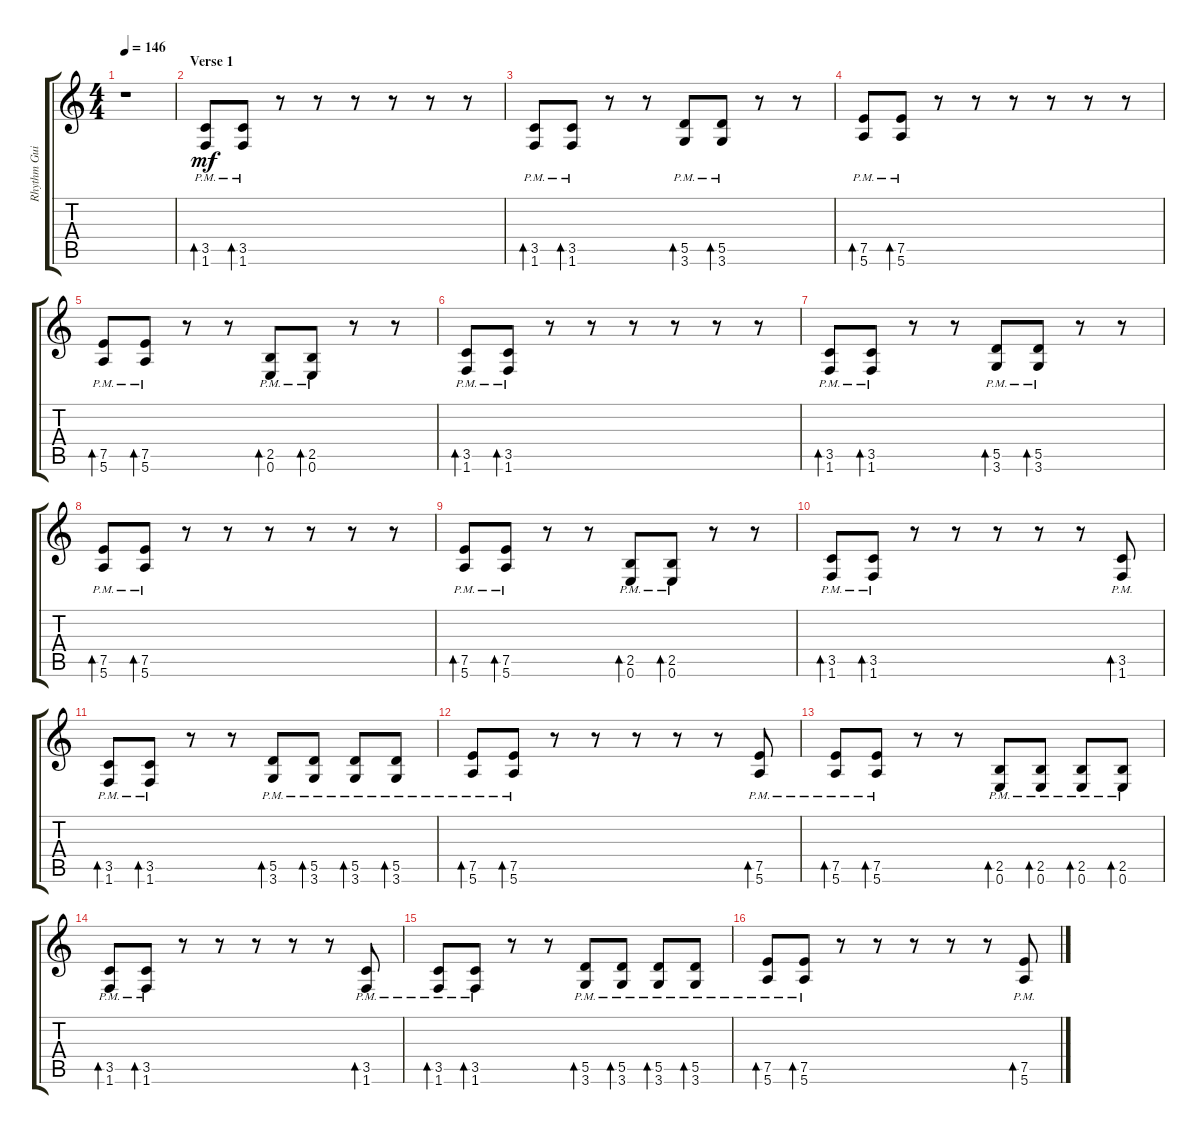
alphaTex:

\track ("Rhythm Guitar" "Rhythm Gui") {instrument overdrivenguitar}
\staff {score tabs}
\tuning (E4 B3 G3 D3 A2 E2) {hide}
\ts (4 4)
\tempo 146
\clef g2
\ks c
r.1{dy mf instrument overdrivenguitar} |
\section ("" "Verse 1")
(3.5{pm} 1.6{pm}).8{bd 30} (3.5{pm} 1.6{pm}).8{bd 30} r.8 r.8 r.8 r.8 r.8 r.8 |
(3.5{pm} 1.6{pm}).8{bd 30} (3.5{pm} 1.6{pm}).8{bd 30} r.8 r.8 (5.5{pm} 3.6{pm}).8{bd 30} (5.5{pm} 3.6{pm}).8{bd 30} r.8 r.8 |
(7.5{pm} 5.6{pm}).8{bd 30} (7.5{pm} 5.6{pm}).8{bd 30} r.8 r.8 r.8 r.8 r.8 r.8 |
(7.5{pm} 5.6{pm}).8{bd 30} (7.5{pm} 5.6{pm}).8{bd 30} r.8 r.8 (2.5{pm} 0.6{pm}).8{bd 30} (2.5{pm} 0.6{pm}).8{bd 30} r.8 r.8 |
(3.5{pm} 1.6{pm}).8{bd 30} (3.5{pm} 1.6{pm}).8{bd 30} r.8 r.8 r.8 r.8 r.8 r.8 |
(3.5{pm} 1.6{pm}).8{bd 30} (3.5{pm} 1.6{pm}).8{bd 30} r.8 r.8 (5.5{pm} 3.6{pm}).8{bd 30} (5.5{pm} 3.6{pm}).8{bd 30} r.8 r.8 |
(7.5{pm} 5.6{pm}).8{bd 30} (7.5{pm} 5.6{pm}).8{bd 30} r.8 r.8 r.8 r.8 r.8 r.8 |
(7.5{pm} 5.6{pm}).8{bd 30} (7.5{pm} 5.6{pm}).8{bd 30} r.8 r.8 (2.5{pm} 0.6{pm}).8{bd 30} (2.5{pm} 0.6{pm}).8{bd 30} r.8 r.8 |
(3.5{pm} 1.6{pm}).8{bd 30} (3.5{pm} 1.6{pm}).8{bd 30} r.8 r.8 r.8 r.8 r.8 (3.5{pm} 1.6{pm}).8{bd 30} |
(3.5{pm} 1.6{pm}).8{bd 30} (3.5{pm} 1.6{pm}).8{bd 30} r.8 r.8 (5.5{pm} 3.6{pm}).8{bd 30} (5.5{pm} 3.6{pm}).8{bd 30} (5.5{pm} 3.6{pm}).8{bd 30} (5.5{pm} 3.6{pm}).8{bd 30} |
(7.5{pm} 5.6{pm}).8{bd 30} (7.5{pm} 5.6{pm}).8{bd 30} r.8 r.8 r.8 r.8 r.8 (7.5{pm} 5.6{pm}).8{bd 30} |
(7.5{pm} 5.6{pm}).8{bd 30} (7.5{pm} 5.6{pm}).8{bd 30} r.8 r.8 (2.5{pm} 0.6{pm}).8{bd 30} (2.5{pm} 0.6{pm}).8{bd 30} (2.5{pm} 0.6{pm}).8{bd 30} (2.5{pm} 0.6{pm}).8{bd 30} |
(3.5{pm} 1.6{pm}).8{bd 30} (3.5{pm} 1.6{pm}).8{bd 30} r.8 r.8 r.8 r.8 r.8 (3.5{pm} 1.6{pm}).8{bd 30} |
(3.5{pm} 1.6{pm}).8{bd 30} (3.5{pm} 1.6{pm}).8{bd 30} r.8 r.8 (5.5{pm} 3.6{pm}).8{bd 30} (5.5{pm} 3.6{pm}).8{bd 30} (5.5{pm} 3.6{pm}).8{bd 30} (5.5{pm} 3.6{pm}).8{bd 30} |
(7.5{pm} 5.6{pm}).8{bd 30} (7.5{pm} 5.6{pm}).8{bd 30} r.8 r.8 r.8 r.8 r.8 (7.5{pm} 5.6{pm}).8{bd 30}
